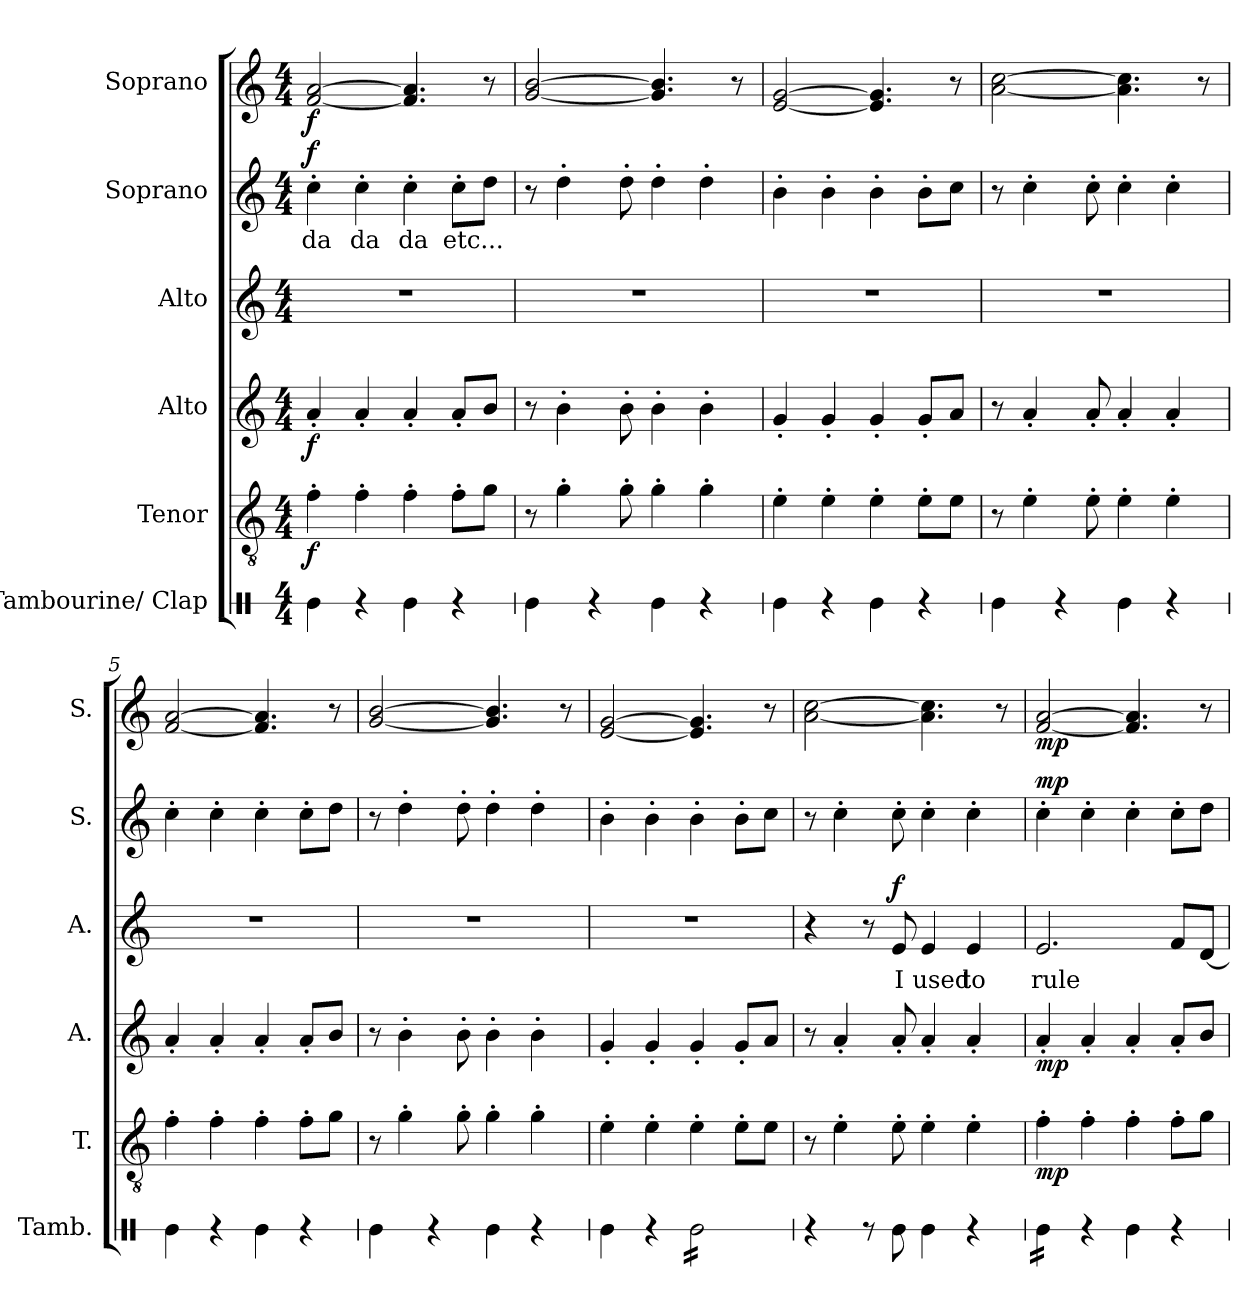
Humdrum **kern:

**kern	**kern	**dynam	**kern	**dynam	**kern	**text	**dynam	**kern	**text	**dynam	**kern	**dynam
*part6	*part5	*part5	*part4	*part4	*part3	*part3	*part3	*part2	*part2	*part2	*part1	*part1
*staff6	*staff5	*staff5	*staff4	*staff4	*staff3	*staff3	*staff3	*staff2	*staff2	*staff2	*staff1	*staff1
*I"Tambourine/ Clap	*I"Tenor	*	*I"Alto	*	*I"Alto	*	*	*I"Soprano	*	*	*I"Soprano	*
*I'Tamb.	*I'T.	*	*I'A.	*	*I'A.	*	*	*I'S.	*	*	*I'S.	*
*stria1	*	*	*	*	*	*	*	*	*	*	*	*
*clefX	*clefGv2	*	*clefG2	*	*clefG2	*	*	*clefG2	*	*	*clefG2	*
*k[]	*k[]	*	*k[]	*	*k[]	*	*	*k[]	*	*	*k[]	*
*M4/4	*M4/4	*	*M4/4	*	*M4/4	*	*	*M4/4	*	*	*M4/4	*
=1	=1	=1	=1	=1	=1	=1	=1	=1	=1	=1	=1	=1
!	!	!LO:DY:b	!	!LO:DY:b	!	!	!	!	!LO:LY:b	!LO:DY:b	!	!LO:DY:b
4Re\	4f'\	f	4a'/	f	1r	.	.	4cc'\	da	f	[2f/ [2a/	f
!	!	!	!	!	!	!	!	!	!LO:LY:b	!	!	!
4r	4f'\	.	4a'/	.	.	.	.	4cc'\	da	.	.	.
!	!	!	!	!	!	!	!	!	!LO:LY:b	!	!	!
4Re\	4f'\	.	4a'/	.	.	.	.	4cc'\	da	.	4.f/] 4.a/]	.
!	!	!	!	!	!	!	!	!	!LO:LY:b	!	!	!
4r	8f'\L	.	8a'/L	.	.	.	.	8cc'\L	etc...	.	.	.
.	8g\J	.	8b/J	.	.	.	.	8dd\J	.	.	8r	.
=2	=2	=2	=2	=2	=2	=2	=2	=2	=2	=2	=2	=2
4Re\	8r	.	8r	.	1r	.	.	8r	.	.	[2g/ [2b/	.
.	4g'\	.	4b'\	.	.	.	.	4dd'\	.	.	.	.
4r	.	.	.	.	.	.	.	.	.	.	.	.
.	8g'\	.	8b'\	.	.	.	.	8dd'\	.	.	.	.
4Re\	4g'\	.	4b'\	.	.	.	.	4dd'\	.	.	4.g/] 4.b/]	.
4r	4g'\	.	4b'\	.	.	.	.	4dd'\	.	.	.	.
.	.	.	.	.	.	.	.	.	.	.	8r	.
=3	=3	=3	=3	=3	=3	=3	=3	=3	=3	=3	=3	=3
4Re\	4e'\	.	4g'/	.	1r	.	.	4b'\	.	.	[2e/ [2g/	.
4r	4e'\	.	4g'/	.	.	.	.	4b'\	.	.	.	.
4Re\	4e'\	.	4g'/	.	.	.	.	4b'\	.	.	4.e/] 4.g/]	.
4r	8e'\L	.	8g'/L	.	.	.	.	8b'\L	.	.	.	.
.	8e\J	.	8a/J	.	.	.	.	8cc\J	.	.	8r	.
=4	=4	=4	=4	=4	=4	=4	=4	=4	=4	=4	=4	=4
4Re\	8r	.	8r	.	1r	.	.	8r	.	.	[2a\ [2cc\	.
.	4e'\	.	4a'/	.	.	.	.	4cc'\	.	.	.	.
4r	.	.	.	.	.	.	.	.	.	.	.	.
.	8e'\	.	8a'/	.	.	.	.	8cc'\	.	.	.	.
4Re\	4e'\	.	4a'/	.	.	.	.	4cc'\	.	.	4.a\] 4.cc\]	.
4r	4e'\	.	4a'/	.	.	.	.	4cc'\	.	.	.	.
.	.	.	.	.	.	.	.	.	.	.	8r	.
=5	=5	=5	=5	=5	=5	=5	=5	=5	=5	=5	=5	=5
4Re\	4f'\	.	4a'/	.	1r	.	.	4cc'\	.	.	[2f/ [2a/	.
4r	4f'\	.	4a'/	.	.	.	.	4cc'\	.	.	.	.
4Re\	4f'\	.	4a'/	.	.	.	.	4cc'\	.	.	4.f/] 4.a/]	.
4r	8f'\L	.	8a'/L	.	.	.	.	8cc'\L	.	.	.	.
.	8g\J	.	8b/J	.	.	.	.	8dd\J	.	.	8r	.
=6	=6	=6	=6	=6	=6	=6	=6	=6	=6	=6	=6	=6
4Re\	8r	.	8r	.	1r	.	.	8r	.	.	[2g/ [2b/	.
.	4g'\	.	4b'\	.	.	.	.	4dd'\	.	.	.	.
4r	.	.	.	.	.	.	.	.	.	.	.	.
.	8g'\	.	8b'\	.	.	.	.	8dd'\	.	.	.	.
4Re\	4g'\	.	4b'\	.	.	.	.	4dd'\	.	.	4.g/] 4.b/]	.
4r	4g'\	.	4b'\	.	.	.	.	4dd'\	.	.	.	.
.	.	.	.	.	.	.	.	.	.	.	8r	.
!!LO:LB:g=z
=7	=7	=7	=7	=7	=7	=7	=7	=7	=7	=7	=7	=7
4Re\	4e'\	.	4g'/	.	1r	.	.	4b'\	.	.	[2e/ [2g/	.
4r	4e'\	.	4g'/	.	.	.	.	4b'\	.	.	.	.
*tremolo	*	*	*	*	*	*	*	*	*	*	*	*
16Re\LL	4e'\	.	4g'/	.	.	.	.	4b'\	.	.	4.e/] 4.g/]	.
16Re\	.	.	.	.	.	.	.	.	.	.	.	.
16Re\	.	.	.	.	.	.	.	.	.	.	.	.
16Re\	.	.	.	.	.	.	.	.	.	.	.	.
16Re\	8e'\L	.	8g'/L	.	.	.	.	8b'\L	.	.	.	.
16Re\	.	.	.	.	.	.	.	.	.	.	.	.
16Re\	8e\J	.	8a/J	.	.	.	.	8cc\J	.	.	8r	.
16Re\JJ	.	.	.	.	.	.	.	.	.	.	.	.
*Xtremolo	*	*	*	*	*	*	*	*	*	*	*	*
=8	=8	=8	=8	=8	=8	=8	=8	=8	=8	=8	=8	=8
4r	8r	.	8r	.	4r	.	.	8r	.	.	[2a\ [2cc\	.
.	4e'\	.	4a'/	.	.	.	.	4cc'\	.	.	.	.
8r	.	.	.	.	8r	.	.	.	.	.	.	.
!	!	!	!	!	!	!LO:LY:b	!LO:DY:b	!	!	!	!	!
8Re\	8e'\	.	8a'/	.	8e/	I	f	8cc'\	.	.	.	.
!	!	!	!	!	!	!LO:LY:b	!	!	!	!	!	!
4Re\	4e'\	.	4a'/	.	4e/	used	.	4cc'\	.	.	4.a\] 4.cc\]	.
!	!	!	!	!	!	!LO:LY:b	!	!	!	!	!	!
4r	4e'\	.	4a'/	.	4e/	to	.	4cc'\	.	.	.	.
.	.	.	.	.	.	.	.	.	.	.	8r	.
=9	=9	=9	=9	=9	=9	=9	=9	=9	=9	=9	=9	=9
!	!	!LO:DY:b	!	!LO:DY:b	!	!LO:LY:b	!	!	!	!LO:DY:b	!	!LO:DY:b
*tremolo	*	*	*	*	*	*	*	*	*	*	*	*
16Re\LL	4f'\	mp	4a'/	mp	2.e/	rule	.	4cc'\	.	mp	[2f/ [2a/	mp
16Re\	.	.	.	.	.	.	.	.	.	.	.	.
16Re\	.	.	.	.	.	.	.	.	.	.	.	.
16Re\JJ	.	.	.	.	.	.	.	.	.	.	.	.
*Xtremolo	*	*	*	*	*	*	*	*	*	*	*	*
4r	4f'\	.	4a'/	.	.	.	.	4cc'\	.	.	.	.
4Re\	4f'\	.	4a'/	.	.	.	.	4cc'\	.	.	4.f/] 4.a/]	.
4r	8f'\L	.	8a'/L	.	8f/L	.	.	8cc'\L	.	.	.	.
.	8g\J	.	8b/J	.	[8d/J	.	.	8dd\J	.	.	8r	.
=	=	=	=	=	=	=	=	=	=	=	=	=
*-	*-	*-	*-	*-	*-	*-	*-	*-	*-	*-	*-	*-
